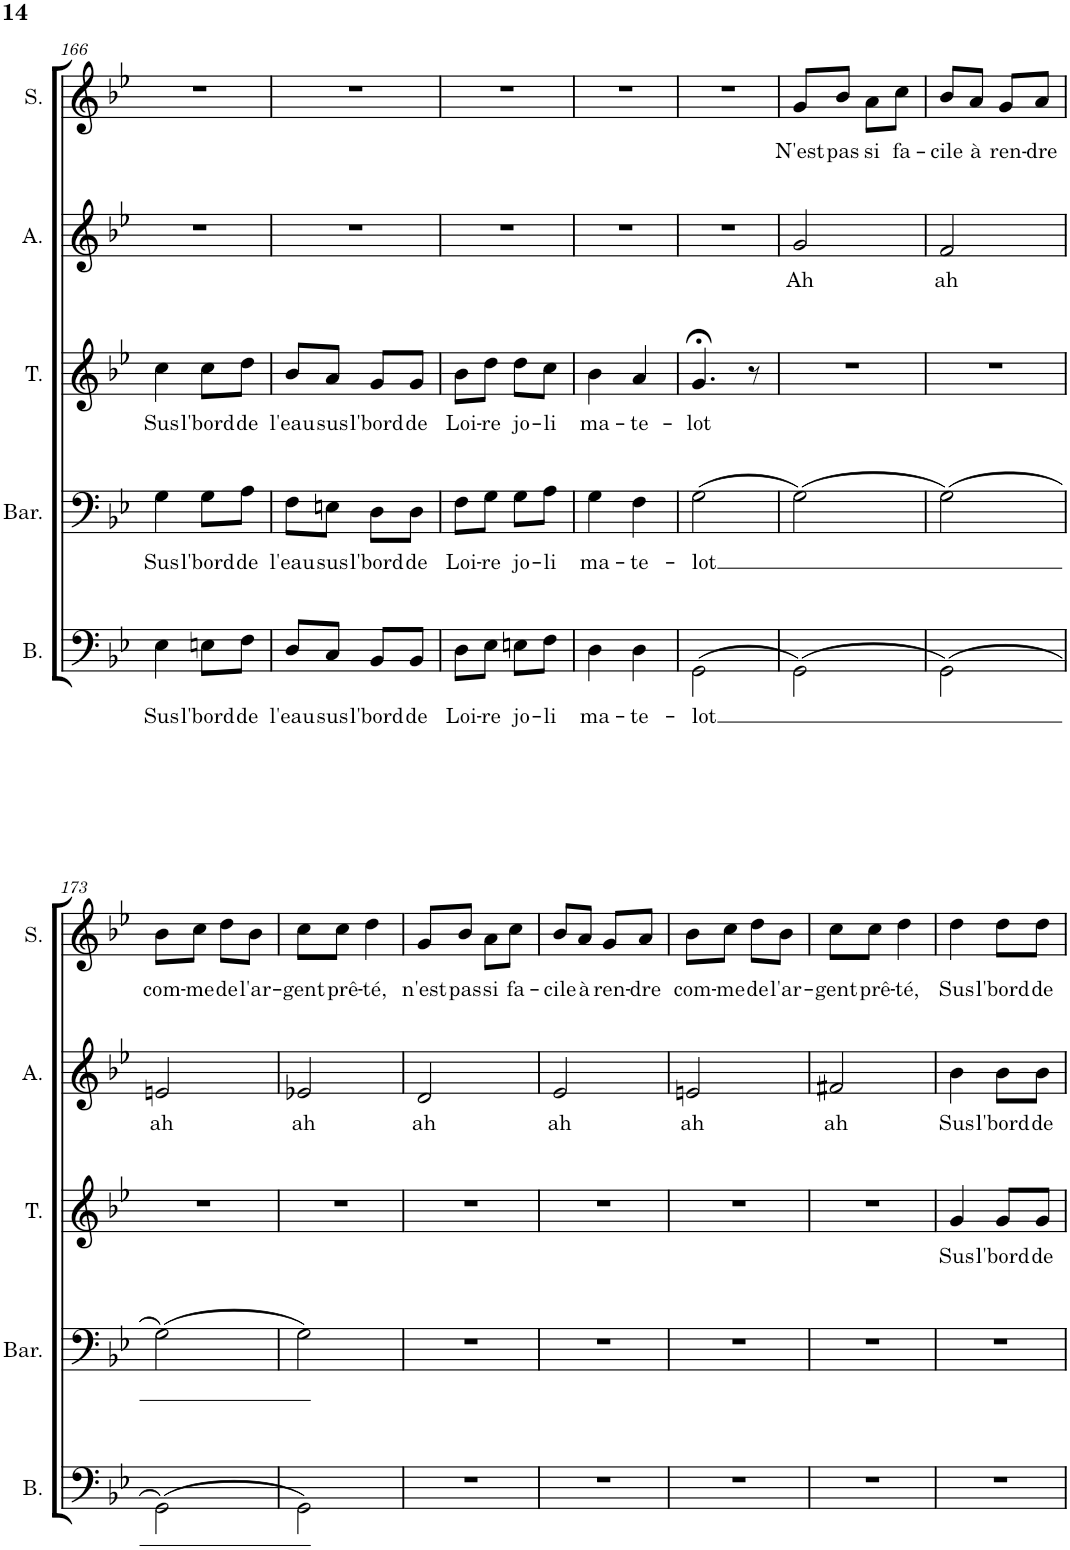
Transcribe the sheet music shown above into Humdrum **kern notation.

**kern	**text	**kern	**text	**kern	**text	**kern	**text	**kern	**text
*part5	*part5	*part4	*part4	*part3	*part3	*part2	*part2	*part1	*part1
*staff5	*staff5	*staff4	*staff4	*staff3	*staff3	*staff2	*staff2	*staff1	*staff1
*I"Bass	*	*I"Baryton	*	*I"Ténor	*	*I"Alto	*	*I"Soprano	*
*I'B.	*	*I'Bar.	*	*I'T.	*	*I'A.	*	*I'S.	*
!!LO:PB:g=z
*clefF4	*	*clefF4	*	*clefG2	*	*clefG2	*	*clefG2	*
*k[b-e-]	*	*k[b-e-]	*	*k[b-e-]	*	*k[b-e-]	*	*k[b-e-]	*
*M2/4	*	*M2/4	*	*M2/4	*	*M2/4	*	*M2/4	*
=166	=166	=166	=166	=166	=166	=166	=166	=166	=166
!	!LO:LY:b	!	!LO:LY:b	!	!LO:LY:b	!	!	!	!
4E-\	Sus	4G\	Sus	4cc\	Sus	2r	.	2r	.
!	!LO:LY:b	!	!LO:LY:b	!	!LO:LY:b	!	!	!	!
8En\L	l'bord	8G\L	l'bord	8cc\L	l'bord	.	.	.	.
!	!LO:LY:b	!	!LO:LY:b	!	!LO:LY:b	!	!	!	!
8F\J	de	8A\J	de	8dd\J	de	.	.	.	.
=167	=167	=167	=167	=167	=167	=167	=167	=167	=167
!	!LO:LY:b	!	!LO:LY:b	!	!LO:LY:b	!	!	!	!
8D/L	l'eau	8F\L	l'eau	8b-/L	l'eau	2r	.	2r	.
!	!LO:LY:b	!	!LO:LY:b	!	!LO:LY:b	!	!	!	!
8C/J	sus	8En\J	sus	8a/J	sus	.	.	.	.
!	!LO:LY:b	!	!LO:LY:b	!	!LO:LY:b	!	!	!	!
8BB-/L	l'bord	8D\L	l'bord	8g/L	l'bord	.	.	.	.
!	!LO:LY:b	!	!LO:LY:b	!	!LO:LY:b	!	!	!	!
8BB-/J	de	8D\J	de	8g/J	de	.	.	.	.
=168	=168	=168	=168	=168	=168	=168	=168	=168	=168
!	!LO:LY:b	!	!LO:LY:b	!	!LO:LY:b	!	!	!	!
8D\L	Loi-	8F\L	Loi-	8b-\L	Loi-	2r	.	2r	.
!	!LO:LY:b	!	!LO:LY:b	!	!LO:LY:b	!	!	!	!
8E-\J	-re	8G\J	-re	8dd\J	-re	.	.	.	.
!	!LO:LY:b	!	!LO:LY:b	!	!LO:LY:b	!	!	!	!
8En\L	jo-	8G\L	jo-	8dd\L	jo-	.	.	.	.
!	!LO:LY:b	!	!LO:LY:b	!	!LO:LY:b	!	!	!	!
8F\J	-li	8A\J	-li	8cc\J	-li	.	.	.	.
=169	=169	=169	=169	=169	=169	=169	=169	=169	=169
!	!LO:LY:b	!	!LO:LY:b	!	!LO:LY:b	!	!	!	!
4D\	ma-	4G\	ma-	4b-\	ma-	2r	.	2r	.
!	!LO:LY:b	!	!LO:LY:b	!	!LO:LY:b	!	!	!	!
4D\	-te-	4F\	-te-	4a/	-te-	.	.	.	.
=170	=170	=170	=170	=170	=170	=170	=170	=170	=170
!	!LO:LY:b	!	!LO:LY:b	!	!LO:LY:b	!	!	!	!
(2GG\	-lot	(2G\	-lot	4.g;</	-lot	2r	.	2r	.
.	.	.	.	8r	.	.	.	.	.
=171	=171	=171	=171	=171	=171	=171	=171	=171	=171
!	!	!	!	!	!	!	!LO:LY:b	!	!LO:LY:b
(2GG\)	.	(2G\)	.	2r	.	2g/	Ah	8g/L	N'est
!	!	!	!	!	!	!	!	!	!LO:LY:b
.	.	.	.	.	.	.	.	8b-/J	pas
!	!	!	!	!	!	!	!	!	!LO:LY:b
.	.	.	.	.	.	.	.	8a\L	si
!	!	!	!	!	!	!	!	!	!LO:LY:b
.	.	.	.	.	.	.	.	8cc\J	fa-
=172	=172	=172	=172	=172	=172	=172	=172	=172	=172
!	!	!	!	!	!	!	!LO:LY:b	!	!LO:LY:b
(2GG\)	.	(2G\)	.	2r	.	2f/	ah	8b-/L	-cile
!	!	!	!	!	!	!	!	!	!LO:LY:b
.	.	.	.	.	.	.	.	8a/J	à
!	!	!	!	!	!	!	!	!	!LO:LY:b
.	.	.	.	.	.	.	.	8g/L	ren-
!	!	!	!	!	!	!	!	!	!LO:LY:b
.	.	.	.	.	.	.	.	8a/J	-dre
!!LO:LB:g=z
=173	=173	=173	=173	=173	=173	=173	=173	=173	=173
!	!	!	!	!	!	!	!LO:LY:b	!	!LO:LY:b
(2GG\)	.	(2G\)	.	2r	.	2en/	ah	8b-\L	com-
!	!	!	!	!	!	!	!	!	!LO:LY:b
.	.	.	.	.	.	.	.	8cc\J	-me
!	!	!	!	!	!	!	!	!	!LO:LY:b
.	.	.	.	.	.	.	.	8dd\L	de
!	!	!	!	!	!	!	!	!	!LO:LY:b
.	.	.	.	.	.	.	.	8b-\J	l'ar-
=174	=174	=174	=174	=174	=174	=174	=174	=174	=174
!	!	!	!	!	!	!	!LO:LY:b	!	!LO:LY:b
2GG\)	.	2G\)	.	2r	.	2e-X/	ah	8cc\L	-gent
!	!	!	!	!	!	!	!	!	!LO:LY:b
.	.	.	.	.	.	.	.	8cc\J	prê-
!	!	!	!	!	!	!	!	!	!LO:LY:b
.	.	.	.	.	.	.	.	4dd\	-té,
=175	=175	=175	=175	=175	=175	=175	=175	=175	=175
!	!	!	!	!	!	!	!LO:LY:b	!	!LO:LY:b
2r	.	2r	.	2r	.	2d/	ah	8g/L	n'est
!	!	!	!	!	!	!	!	!	!LO:LY:b
.	.	.	.	.	.	.	.	8b-/J	pas
!	!	!	!	!	!	!	!	!	!LO:LY:b
.	.	.	.	.	.	.	.	8a\L	si
!	!	!	!	!	!	!	!	!	!LO:LY:b
.	.	.	.	.	.	.	.	8cc\J	fa-
=176	=176	=176	=176	=176	=176	=176	=176	=176	=176
!	!	!	!	!	!	!	!LO:LY:b	!	!LO:LY:b
2r	.	2r	.	2r	.	2e-/	ah	8b-/L	-cile
!	!	!	!	!	!	!	!	!	!LO:LY:b
.	.	.	.	.	.	.	.	8a/J	à
!	!	!	!	!	!	!	!	!	!LO:LY:b
.	.	.	.	.	.	.	.	8g/L	ren-
!	!	!	!	!	!	!	!	!	!LO:LY:b
.	.	.	.	.	.	.	.	8a/J	-dre
=177	=177	=177	=177	=177	=177	=177	=177	=177	=177
!	!	!	!	!	!	!	!LO:LY:b	!	!LO:LY:b
2r	.	2r	.	2r	.	2en/	ah	8b-\L	com-
!	!	!	!	!	!	!	!	!	!LO:LY:b
.	.	.	.	.	.	.	.	8cc\J	-me
!	!	!	!	!	!	!	!	!	!LO:LY:b
.	.	.	.	.	.	.	.	8dd\L	de
!	!	!	!	!	!	!	!	!	!LO:LY:b
.	.	.	.	.	.	.	.	8b-\J	l'ar-
=178	=178	=178	=178	=178	=178	=178	=178	=178	=178
!	!	!	!	!	!	!	!LO:LY:b	!	!LO:LY:b
2r	.	2r	.	2r	.	2f#X/	ah	8cc\L	-gent
!	!	!	!	!	!	!	!	!	!LO:LY:b
.	.	.	.	.	.	.	.	8cc\J	prê-
!	!	!	!	!	!	!	!	!	!LO:LY:b
.	.	.	.	.	.	.	.	4dd\	-té,
=179	=179	=179	=179	=179	=179	=179	=179	=179	=179
!	!	!	!	!	!LO:LY:b	!	!LO:LY:b	!	!LO:LY:b
2r	.	2r	.	4g/	Sus	4b-\	Sus	4dd\	Sus
!	!	!	!	!	!LO:LY:b	!	!LO:LY:b	!	!LO:LY:b
.	.	.	.	8g/L	l'bord	8b-\L	l'bord	8dd\L	l'bord
!	!	!	!	!	!LO:LY:b	!	!LO:LY:b	!	!LO:LY:b
.	.	.	.	8g/J	de	8b-\J	de	8dd\J	de
=	=	=	=	=	=	=	=	=	=
*-	*-	*-	*-	*-	*-	*-	*-	*-	*-
